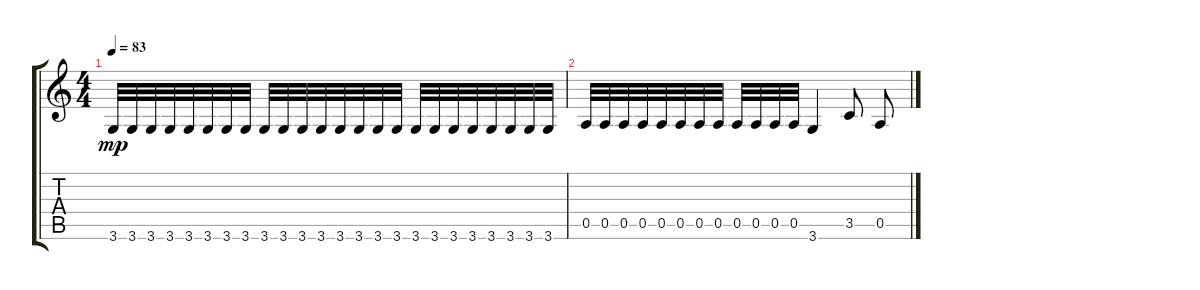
\track "" {instrument distortionguitar}
\staff {score tabs}
\tuning (E4 B3 G3 D3 A2 E2) {hide}
\ts (4 4)
\tempo 83
\clef g2
\ks c
3.6.32{dy mp} 3.6.32 3.6.32 3.6.32 3.6.32 3.6.32 3.6.32 3.6.32 3.6.32 3.6.32 3.6.32 3.6.32 3.6.32 3.6.32 3.6.32 3.6.32 3.6.32 3.6.32 3.6.32 3.6.32 3.6.32 3.6.32 3.6.32 3.6.32 |
0.5.32 0.5.32 0.5.32 0.5.32 0.5.32 0.5.32 0.5.32 0.5.32 0.5.32 0.5.32 0.5.32 0.5.32 3.6.4 3.5.8 0.5.8
